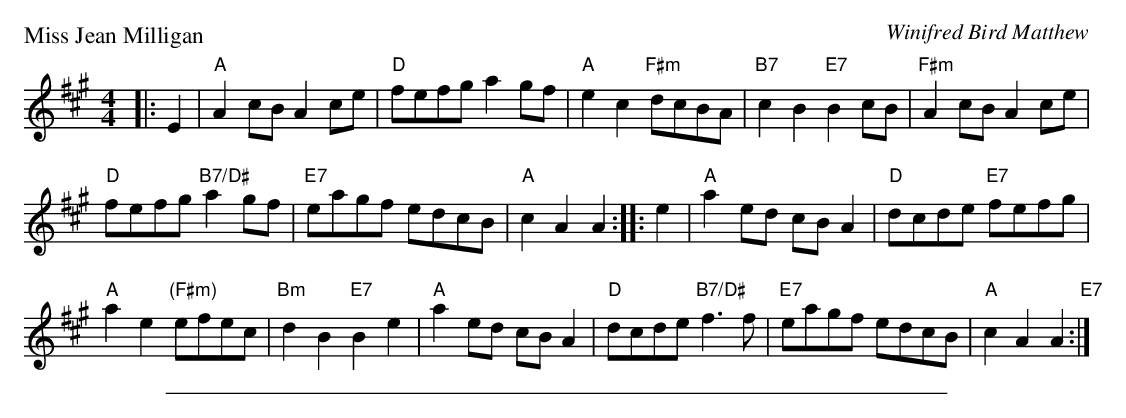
X:1
P: Miss Jean Milligan
C: Winifred Bird Matthew
M: 4/4
L: 1/8
K: A
|: E2 |\
"A"A2cB A2ce | "D"fefg a2gf |\
"A"e2c2 "F#m"dcBA | "B7"c2B2 "E7"B2cB |\
"F#m"A2cB A2ce |
"D"fefg "B7/D#"a2gf |\
"E7"eagf edcB | "A"c2A2 A2 :: e2 |\
"A"a2ed cBA2 | "D"dcde "E7"fefg |
"A"a2e2 "(F#m)"efec | "Bm"d2B2 "E7"B2e2 |\
"A"a2ed cBA2 | "D"dcde "B7/D#"f3f |\
"E7"eagf edcB | "A"c2A2 A2"E7" :|
